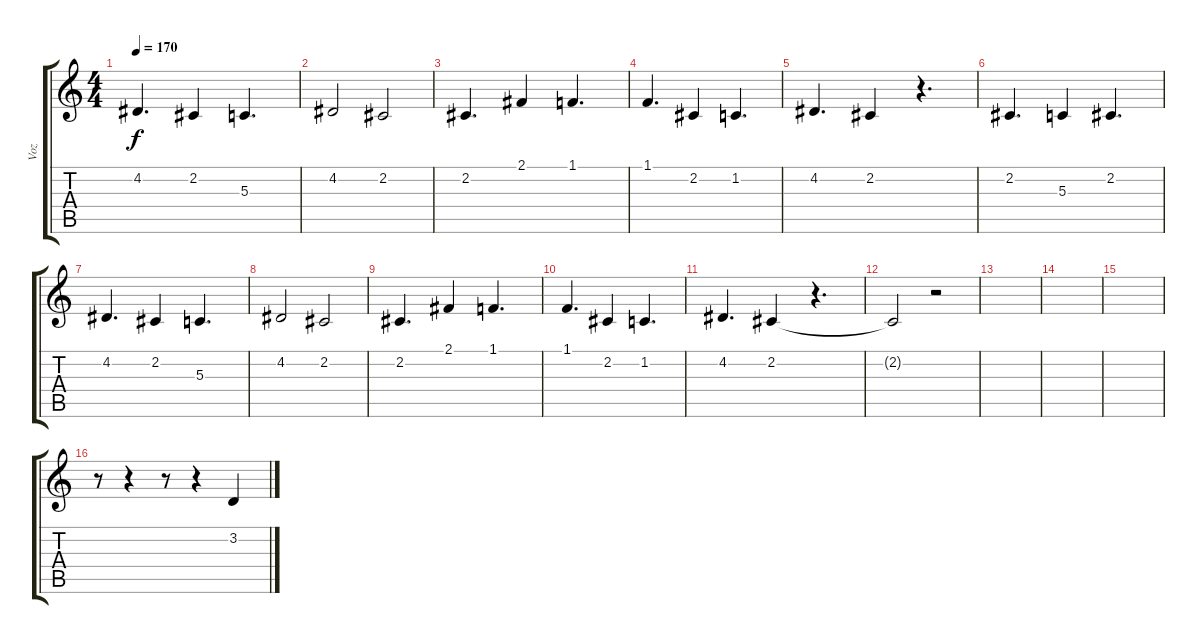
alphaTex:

\track ("Voz" "Voz") {instrument tenorsax}
\staff {score tabs}
\tuning (E4 B3 G3 D3 A2 E2) {hide}
\ts (4 4)
\tempo 170
\clef g2
\ks c
4.2.4{d dy f} 2.2.4 5.3.4{d} |
4.2.2 2.2.2 |
2.2.4{d} 2.1.4 1.1.4{d} |
1.1.4{d} 2.2.4 1.2.4{d} |
4.2.4{d} 2.2.4 r.4{d} |
2.2.4{d} 5.3.4 2.2.4{d} |
4.2.4{d} 2.2.4 5.3.4{d} |
4.2.2 2.2.2 |
2.2.4{d} 2.1.4 1.1.4{d} |
1.1.4{d} 2.2.4 1.2.4{d} |
4.2.4{d} 2.2.4 r.4{d} |
2.2{t}.2 r.2 |
|
|
|
r.8 r.4 r.8 r.4 3.2.4
